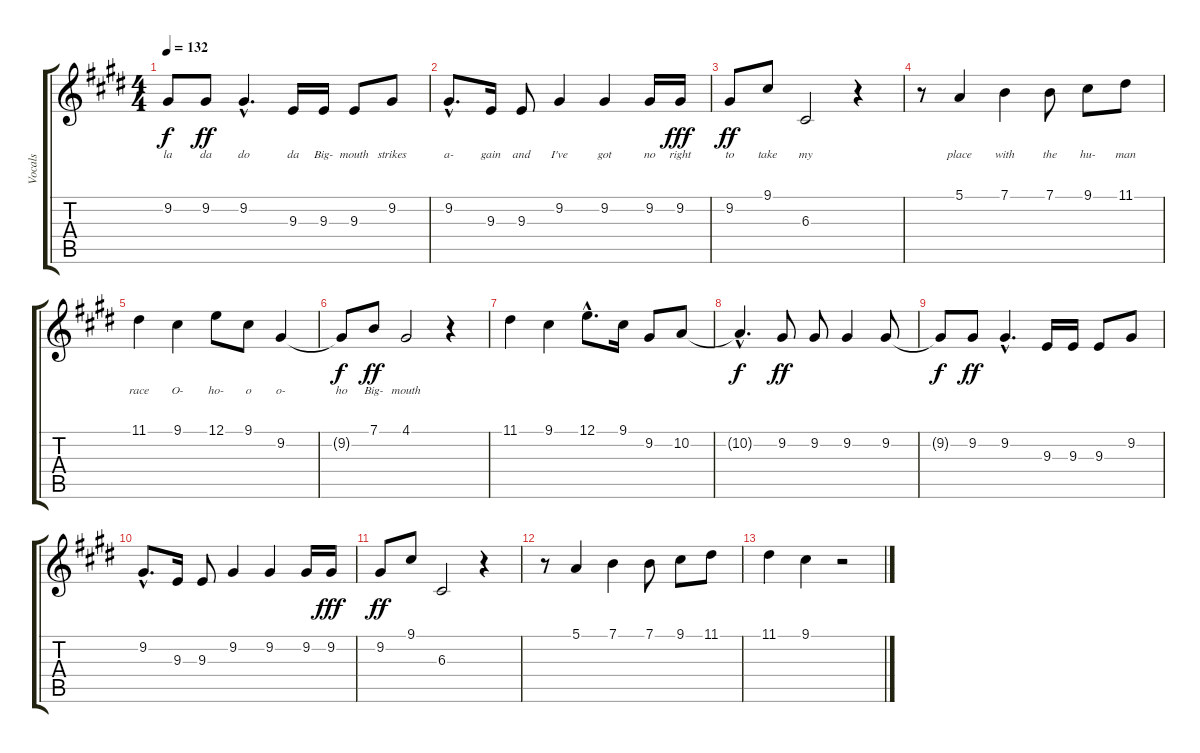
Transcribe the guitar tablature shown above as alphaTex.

\track ("Vocals" "Vocals") {instrument vibraphone}
\staff {score tabs}
\tuning (E4 B3 G3 D3 A2 E2) {hide}
\ts (4 4)
\tempo 132
\clef g2
\ks e
9.2{t}.8{lyrics (0 "la") lyrics (1 "") lyrics (2 "") lyrics (3 "") lyrics (4 "") dy f} 9.2.8{lyrics (0 "da") lyrics (1 "") lyrics (2 "") lyrics (3 "") lyrics (4 "") dy ff} 9.2{hac}.4{d lyrics (0 "do") lyrics (1 "") lyrics (2 "") lyrics (3 "") lyrics (4 "")} 9.3.16{lyrics (0 "da") lyrics (1 "") lyrics (2 "") lyrics (3 "") lyrics (4 "")} 9.3.16{lyrics (0 "Big-") lyrics (1 "") lyrics (2 "") lyrics (3 "") lyrics (4 "")} 9.3.8{lyrics (0 "mouth") lyrics (1 "") lyrics (2 "") lyrics (3 "") lyrics (4 "")} 9.2.8{lyrics (0 "strikes") lyrics (1 "") lyrics (2 "") lyrics (3 "") lyrics (4 "")} |
9.2{hac}.8{d lyrics (0 "a-") lyrics (1 "") lyrics (2 "") lyrics (3 "") lyrics (4 "")} 9.3.16{lyrics (0 "gain") lyrics (1 "") lyrics (2 "") lyrics (3 "") lyrics (4 "")} 9.3.8{lyrics (0 "and") lyrics (1 "") lyrics (2 "") lyrics (3 "") lyrics (4 "")} 9.2.4{lyrics (0 "I've") lyrics (1 "") lyrics (2 "") lyrics (3 "") lyrics (4 "")} 9.2.4{lyrics (0 "got") lyrics (1 "") lyrics (2 "") lyrics (3 "") lyrics (4 "")} 9.2.16{lyrics (0 "no") lyrics (1 "") lyrics (2 "") lyrics (3 "") lyrics (4 "")} 9.2.16{lyrics (0 "right") lyrics (1 "") lyrics (2 "") lyrics (3 "") lyrics (4 "") dy fff} |
9.2.8{lyrics (0 "to") lyrics (1 "") lyrics (2 "") lyrics (3 "") lyrics (4 "") dy ff} 9.1.8{lyrics (0 "take") lyrics (1 "") lyrics (2 "") lyrics (3 "") lyrics (4 "")} 6.3.2{lyrics (0 "my") lyrics (1 "") lyrics (2 "") lyrics (3 "") lyrics (4 "")} r.4 |
r.8 5.1.4{lyrics (0 "place") lyrics (1 "") lyrics (2 "") lyrics (3 "") lyrics (4 "")} 7.1.4{lyrics (0 "with") lyrics (1 "") lyrics (2 "") lyrics (3 "") lyrics (4 "")} 7.1.8{lyrics (0 "the") lyrics (1 "") lyrics (2 "") lyrics (3 "") lyrics (4 "")} 9.1.8{lyrics (0 "hu-") lyrics (1 "") lyrics (2 "") lyrics (3 "") lyrics (4 "")} 11.1.8{lyrics (0 "man") lyrics (1 "") lyrics (2 "") lyrics (3 "") lyrics (4 "")} |
11.1.4{lyrics (0 "race") lyrics (1 "") lyrics (2 "") lyrics (3 "") lyrics (4 "")} 9.1.4{lyrics (0 "O-") lyrics (1 "") lyrics (2 "") lyrics (3 "") lyrics (4 "")} 12.1.8{lyrics (0 "ho-") lyrics (1 "") lyrics (2 "") lyrics (3 "") lyrics (4 "")} 9.1.8{lyrics (0 "o") lyrics (1 "") lyrics (2 "") lyrics (3 "") lyrics (4 "")} 9.2.4{lyrics (0 "o-") lyrics (1 "") lyrics (2 "") lyrics (3 "") lyrics (4 "")} |
9.2{t}.8{lyrics (0 "ho") lyrics (1 "") lyrics (2 "") lyrics (3 "") lyrics (4 "") dy f} 7.1.8{lyrics (0 "Big-") lyrics (1 "") lyrics (2 "") lyrics (3 "") lyrics (4 "") dy ff} 4.1.2{lyrics (0 "mouth") lyrics (1 "") lyrics (2 "") lyrics (3 "") lyrics (4 "")} r.4 |
11.1.4 9.1.4 12.1{hac}.8{d} 9.1.16 9.2.8 10.2.8 |
10.2{hac t}.4{d dy f} 9.2.8{dy ff} 9.2.8 9.2.4 9.2.8 |
9.2{t}.8{dy f} 9.2.8{dy ff} 9.2{hac}.4{d} 9.3.16 9.3.16 9.3.8 9.2.8 |
9.2{hac}.8{d} 9.3.16 9.3.8 9.2.4 9.2.4 9.2.16 9.2.16{dy fff} |
9.2.8{dy ff} 9.1.8 6.3.2 r.4 |
r.8 5.1.4 7.1.4 7.1.8 9.1.8 11.1.8 |
11.1.4 9.1.4 r.2
